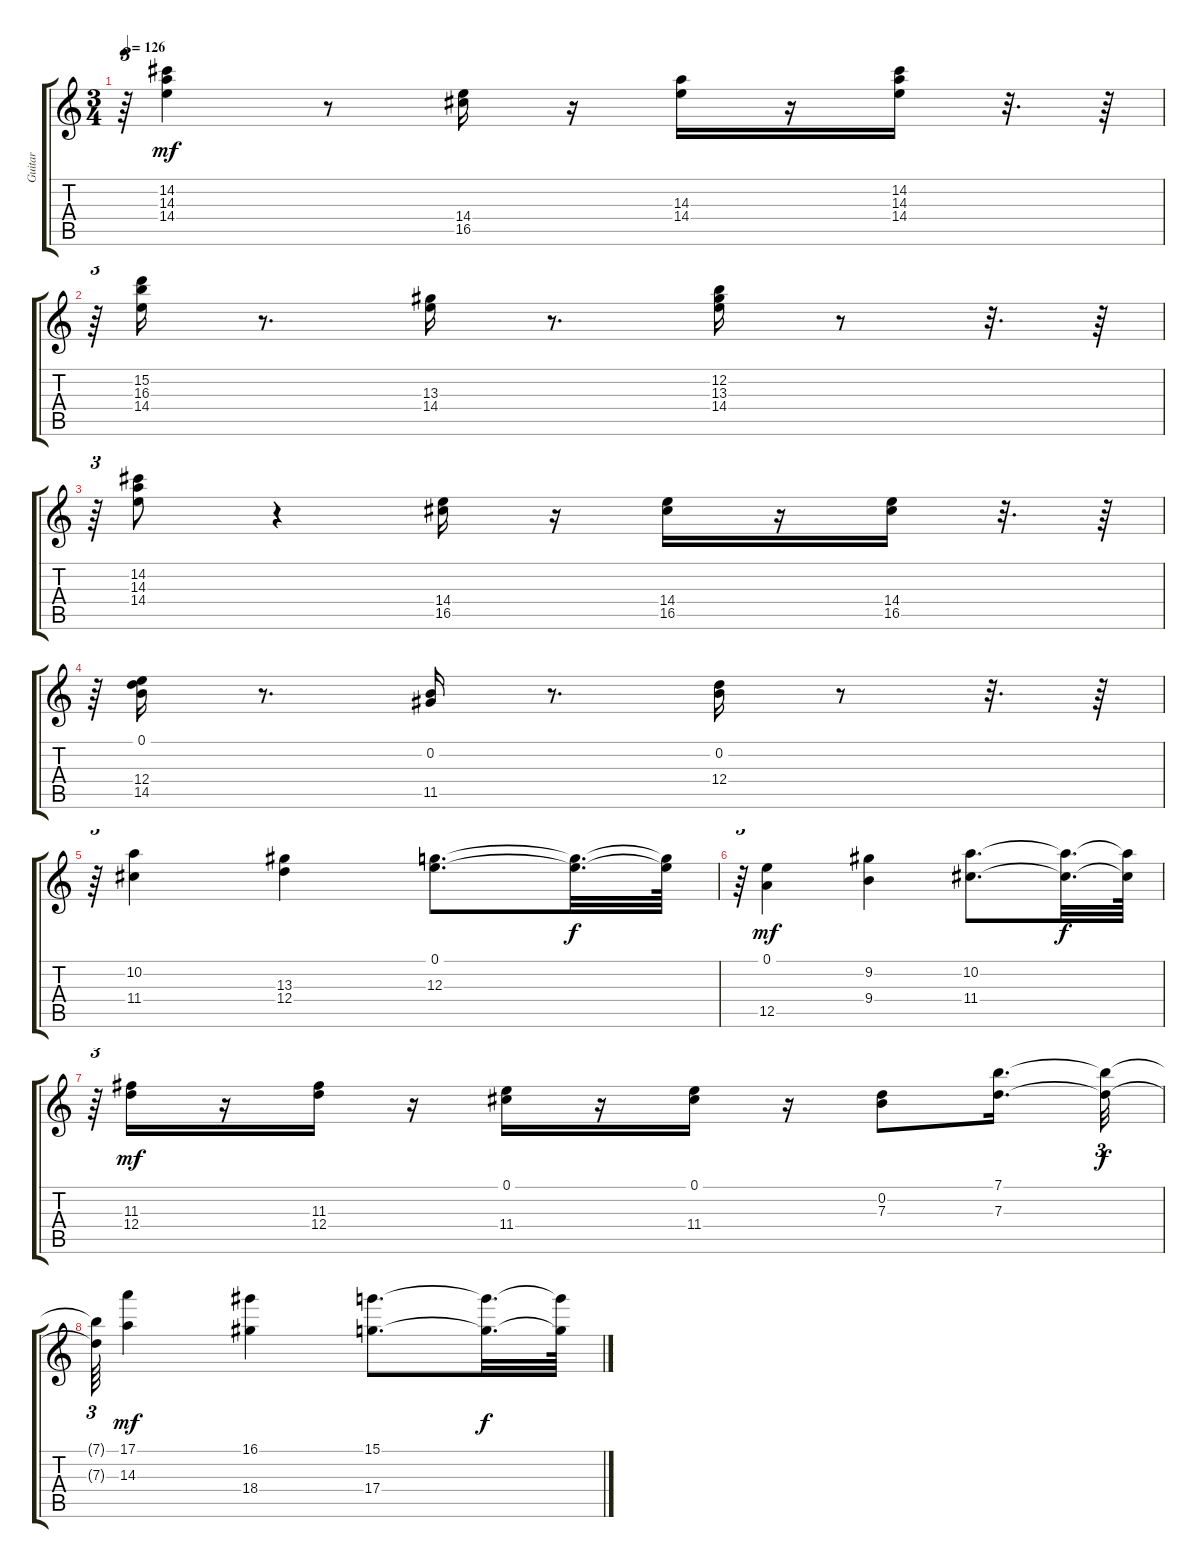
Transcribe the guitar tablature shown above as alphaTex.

\track ("Guitar" "Guitar") {instrument acousticguitarnylon}
\staff {score tabs}
\tuning (E4 B3 G3 D3 A2 E2) {hide}
\ts (3 4)
\tempo 126
\clef g2
\ks c
r.64{tu (3 2) dy mf} (14.2 14.3 14.4).4 r.8 (14.4 16.5).16 r.16 (14.3 14.4).16 r.16 (14.2 14.3 14.4).16 r.32{d} r.64 |
r.64{tu (3 2)} (15.2 16.3 14.4).16 r.8{d} (13.3 14.4).16 r.8{d} (12.2 13.3 14.4).16 r.8 r.32{d} r.64 |
r.64{tu (3 2)} (14.2 14.3 14.4).8 r.4 (14.4 16.5).16 r.16 (14.4 16.5).16 r.16 (14.4 16.5).16 r.32{d} r.64 |
r.64{tu (3 2)} (0.1 12.4 14.5).16 r.8{d} (0.2 11.5).16 r.8{d} (0.2 12.4).16 r.8 r.32{d} r.64 |
r.64{tu (3 2)} (10.2 11.4).4 (13.3 12.4).4 (0.1 12.3).8{d} (0.1{t} 12.3{t}).32{d dy f} (0.1{t} 12.3{t}).64 |
r.64{tu (3 2)} (0.1 12.5).4{dy mf} (9.2 9.4).4 (10.2 11.4).8{d} (10.2{t} 11.4{t}).32{d dy f} (10.2{t} 11.4{t}).64 |
r.64{tu (3 2)} (11.3 12.4).16{dy mf} r.16 (11.3 12.4).16 r.16 (0.1 11.4).16 r.16 (0.1 11.4).16 r.16 (0.2 7.3).8 (7.1 7.3).16{d} (7.1{t} 7.3{t}).32{tu (3 2) dy f} |
(7.1{t} 7.3{t}).64{tu (3 2)} (17.1 14.3).4{dy mf} (16.1 18.4).4 (15.1 17.4).8{d} (15.1{t} 17.4{t}).32{d dy f} (15.1{t} 17.4{t}).64
